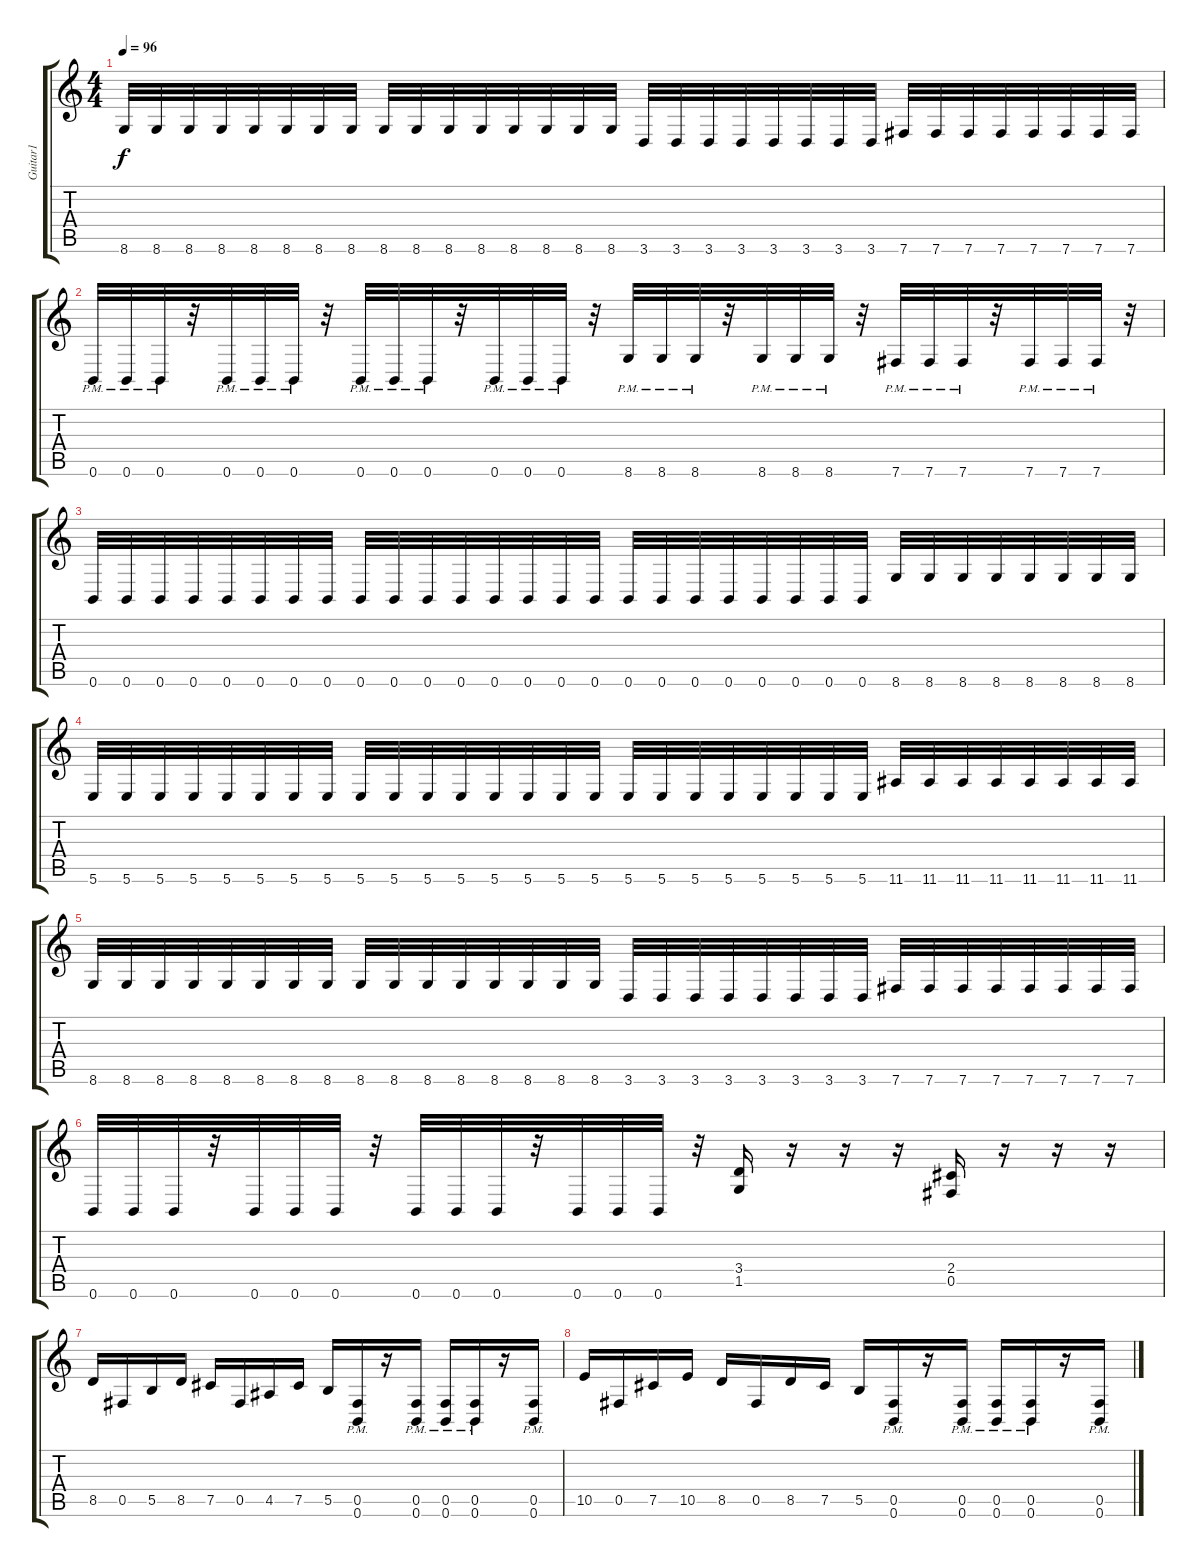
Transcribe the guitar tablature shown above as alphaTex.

\track ("Guitar1" "Guitar1") {instrument distortionguitar}
\staff {score tabs}
\tuning (Db4 Ab3 E3 B2 Gb2 B1) {hide}
\ts (4 4)
\tempo 96
\clef g2
\ks c
8.6.32{dy f} 8.6.32 8.6.32 8.6.32 8.6.32 8.6.32 8.6.32 8.6.32 8.6.32 8.6.32 8.6.32 8.6.32 8.6.32 8.6.32 8.6.32 8.6.32 3.6.32 3.6.32 3.6.32 3.6.32 3.6.32 3.6.32 3.6.32 3.6.32 7.6.32 7.6.32 7.6.32 7.6.32 7.6.32 7.6.32 7.6.32 7.6.32 |
0.6{pm}.32 0.6{pm}.32 0.6{pm}.32 r.32 0.6{pm}.32 0.6{pm}.32 0.6{pm}.32 r.32 0.6{pm}.32 0.6{pm}.32 0.6{pm}.32 r.32 0.6{pm}.32 0.6{pm}.32 0.6{pm}.32 r.32 8.6{pm}.32 8.6{pm}.32 8.6{pm}.32 r.32 8.6{pm}.32 8.6{pm}.32 8.6{pm}.32 r.32 7.6{pm}.32 7.6{pm}.32 7.6{pm}.32 r.32 7.6{pm}.32 7.6{pm}.32 7.6{pm}.32 r.32 |
0.6.32 0.6.32 0.6.32 0.6.32 0.6.32 0.6.32 0.6.32 0.6.32 0.6.32 0.6.32 0.6.32 0.6.32 0.6.32 0.6.32 0.6.32 0.6.32 0.6.32 0.6.32 0.6.32 0.6.32 0.6.32 0.6.32 0.6.32 0.6.32 8.6.32 8.6.32 8.6.32 8.6.32 8.6.32 8.6.32 8.6.32 8.6.32 |
5.6.32 5.6.32 5.6.32 5.6.32 5.6.32 5.6.32 5.6.32 5.6.32 5.6.32 5.6.32 5.6.32 5.6.32 5.6.32 5.6.32 5.6.32 5.6.32 5.6.32 5.6.32 5.6.32 5.6.32 5.6.32 5.6.32 5.6.32 5.6.32 11.6.32 11.6.32 11.6.32 11.6.32 11.6.32 11.6.32 11.6.32 11.6.32 |
8.6.32 8.6.32 8.6.32 8.6.32 8.6.32 8.6.32 8.6.32 8.6.32 8.6.32 8.6.32 8.6.32 8.6.32 8.6.32 8.6.32 8.6.32 8.6.32 3.6.32 3.6.32 3.6.32 3.6.32 3.6.32 3.6.32 3.6.32 3.6.32 7.6.32 7.6.32 7.6.32 7.6.32 7.6.32 7.6.32 7.6.32 7.6.32 |
0.6.32 0.6.32 0.6.32 r.32 0.6.32 0.6.32 0.6.32 r.32 0.6.32 0.6.32 0.6.32 r.32 0.6.32 0.6.32 0.6.32 r.32 (3.4 1.5).16 r.16 r.16 r.16 (2.4 0.5).16 r.16 r.16 r.16 |
8.5.16 0.5.16 5.5.16 8.5.16 7.5.16 0.5.16 4.5.16 7.5.16 5.5.16 (0.5{pm} 0.6{pm}).16 r.16 (0.5{pm} 0.6{pm}).16 (0.5{pm} 0.6{pm}).16 (0.5{pm} 0.6{pm}).16 r.16 (0.5{pm} 0.6{pm}).16 |
10.5.16 0.5.16 7.5.16 10.5.16 8.5.16 0.5.16 8.5.16 7.5.16 5.5.16 (0.5{pm} 0.6{pm}).16 r.16 (0.5{pm} 0.6{pm}).16 (0.5{pm} 0.6{pm}).16 (0.5{pm} 0.6{pm}).16 r.16 (0.5{pm} 0.6{pm}).16
